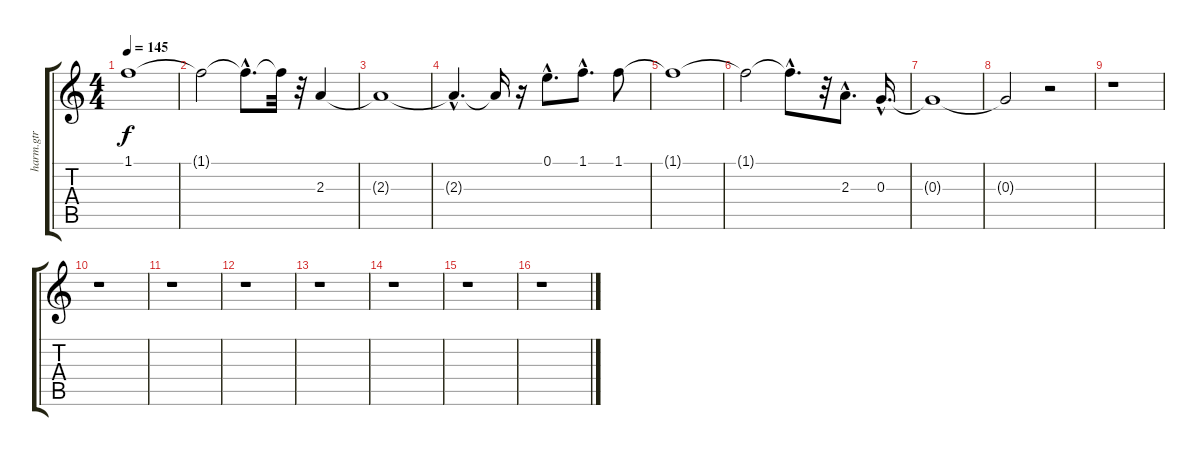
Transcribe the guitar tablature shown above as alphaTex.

\track ("harm.gtr" "harm.gtr") {instrument guitarharmonics}
\staff {score tabs}
\tuning (E4 B3 G3 D3 A2 E2) {hide}
\ts (4 4)
\tempo 145
\clef g2
\ks c
1.1{t}.1{dy f} |
1.1{t}.2 1.1{hac t}.8{d} 1.1{t}.32 r.32 2.3.4{balance 9} |
2.3{t}.1 |
2.3{hac t}.4{d} 2.3{t}.16 r.16 0.1{hac}.8{d balance 14} 1.1{hac}.8{d balance 13} 1.1.8{balance 12} |
1.1{t}.1 |
1.1{t}.2 1.1{hac t}.8{d} r.32 2.3{hac}.8{d balance 3} 0.3{hac}.16{d balance 4} |
0.3{t}.1 |
0.3{t}.2 r.2 |
r.1 |
r.1 |
r.1 |
r.1 |
r.1 |
r.1 |
r.1 |
r.1
